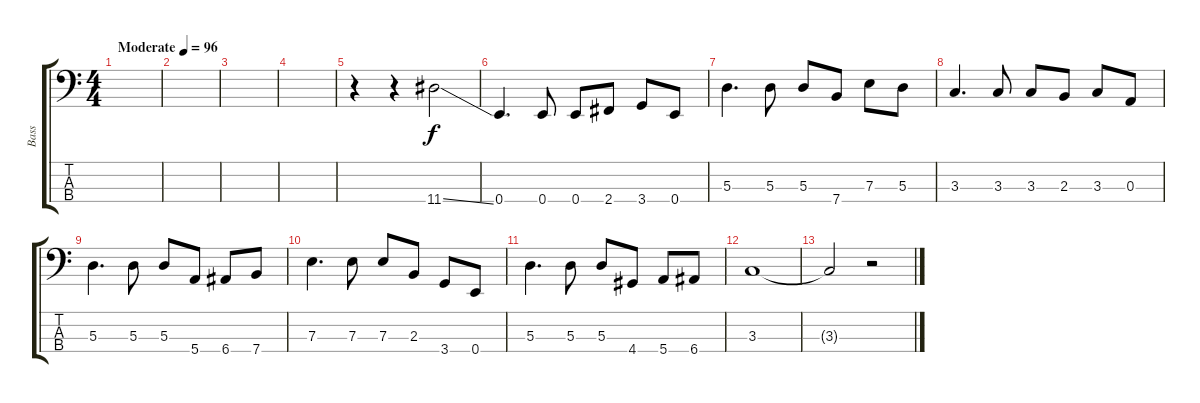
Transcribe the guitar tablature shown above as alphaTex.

\track ("Bass" "Bass") {instrument electricbassfinger}
\staff {score tabs}
\tuning (G2 D2 A1 E1) {hide}
\ts (4 4)
\tempo (96 "Moderate")
\clef f4
\ks c
|
|
|
|
r.4 r.4 11.4{ss}.2 |
0.4.4{d} 0.4.8 0.4.8 2.4.8 3.4.8 0.4.8 |
5.3.4{d} 5.3.8 5.3.8 7.4.8 7.3.8 5.3.8 |
3.3.4{d} 3.3.8 3.3.8 2.3.8 3.3.8 0.3.8 |
5.3.4{d} 5.3.8 5.3.8 5.4.8 6.4.8 7.4.8 |
7.3.4{d} 7.3.8 7.3.8 2.3.8 3.4.8 0.4.8 |
5.3.4{d} 5.3.8 5.3.8 4.4.8 5.4.8 6.4.8 |
3.3.1 |
3.3{t}.2 r.2
